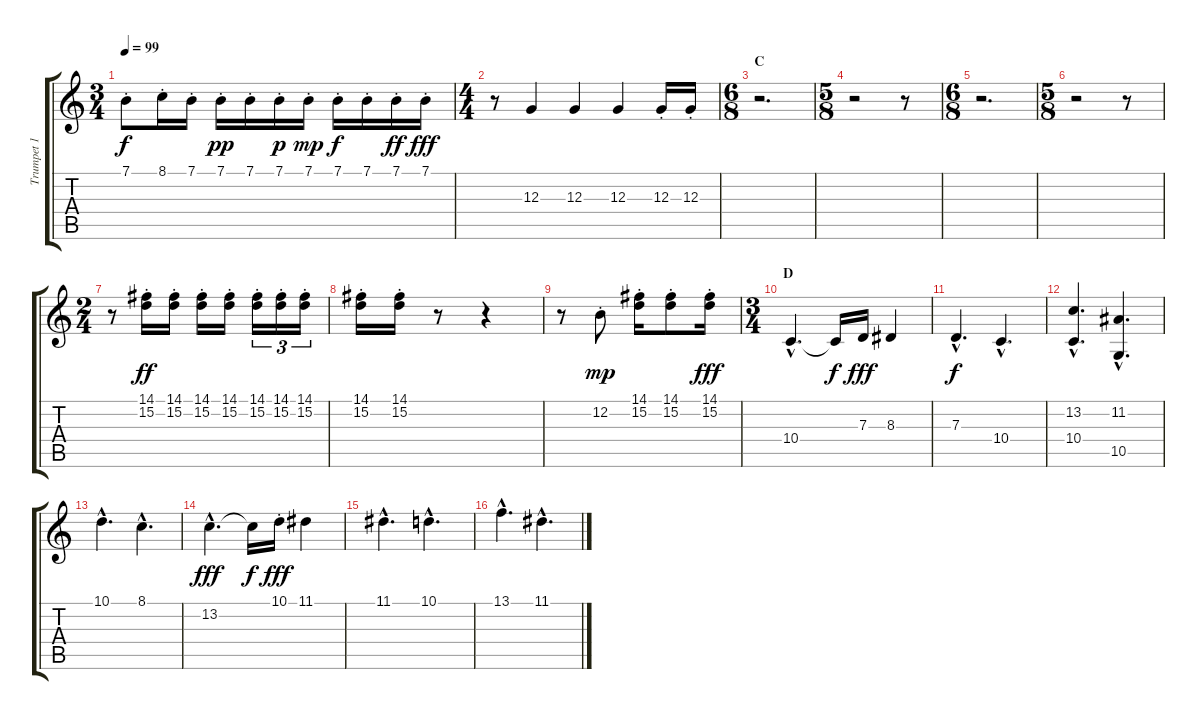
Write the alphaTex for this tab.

\track ("Trumpet 1" "Trumpet 1") {instrument brasssection}
\staff {score tabs}
\tuning (E4 B3 G3 D3 A2 E2) {hide}
\ts (3 4)
\tempo 99
\clef g2
\ks c
7.1{st}.8{dy f} 8.1{st}.16 7.1{st}.16 7.1{st}.16{dy pp} 7.1{st}.16 7.1{st}.16{dy p} 7.1{st}.16{dy mp} 7.1{st}.16{dy f} 7.1{st}.16 7.1{st}.16{dy ff} 7.1{st}.16{dy fff} |
\ts (4 4)
r.8 12.3.4 12.3.4 12.3.4 12.3{st}.16 12.3{st}.16 |
\ts (6 8)
\section ("" "C")
r.2{d} |
\ts (5 8)
r.2 r.8 |
\ts (6 8)
r.2{d} |
\ts (5 8)
r.2 r.8 |
\ts (2 4)
r.8 (14.1{st} 15.2{st}).16{dy ff} (14.1{st} 15.2{st}).16 (14.1{st} 15.2{st}).16 (14.1{st} 15.2{st}).16 (14.1{st} 15.2{st}).16{tu (3 2)} (14.1{st} 15.2{st}).16{tu (3 2)} (14.1{st} 15.2{st}).16{tu (3 2)} |
(14.1{st} 15.2{st}).16 (14.1{st} 15.2{st}).16 r.8 r.4 |
r.8 12.2{st}.8{dy mp} (14.1{st} 15.2{st}).16 (14.1{st} 15.2{st}).8 (14.1{st} 15.2{st}).16{dy fff} |
\ts (3 4)
\section ("" "D")
10.4{hac}.4{d} 10.4{t}.16{dy f} 7.3.16{dy fff} 8.3.4 |
7.3{hac}.4{d dy f} 10.4{hac}.4{d} |
(13.2{hac} 10.4{hac}).4{d} (11.2{hac} 10.5{hac}).4{d} |
10.1{hac}.4{d} 8.1{hac}.4{d} |
13.2{hac}.4{d dy fff} 13.2{t}.16{dy f} 10.1{st}.16{dy fff} 11.1.4 |
11.1{hac}.4{d} 10.1{hac}.4{d} |
13.1{hac}.4{d} 11.1{hac}.4{d}
